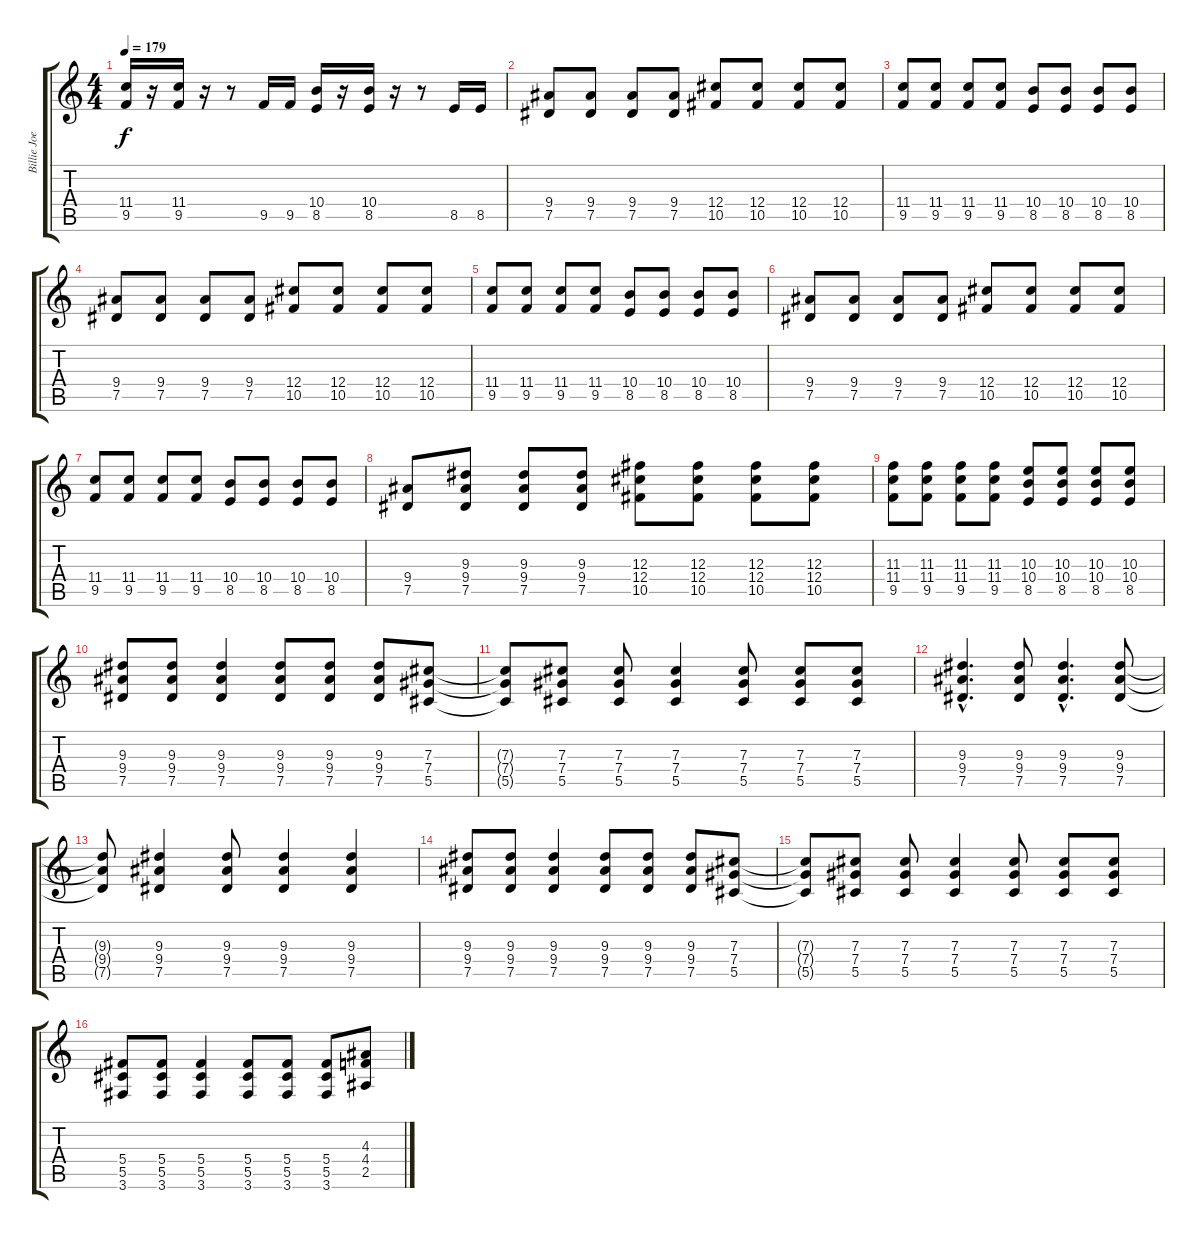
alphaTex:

\track ("Billie Joe Guitar" "Billie Joe") {instrument distortionguitar}
\staff {score tabs}
\tuning (Eb4 Bb3 Gb3 Db3 Ab2 Eb2) {hide}
\ts (4 4)
\tempo 179
\clef g2
\ks c
(11.4 9.5).16{dy f} r.16 (11.4 9.5).16 r.16 r.8 9.5.16 9.5.16 (10.4 8.5).16 r.16 (10.4 8.5).16 r.16 r.8 8.5.16 8.5.16 |
(9.4 7.5).8 (9.4 7.5).8 (9.4 7.5).8 (9.4 7.5).8 (12.4 10.5).8 (12.4 10.5).8 (12.4 10.5).8 (12.4 10.5).8 |
(11.4 9.5).8 (11.4 9.5).8 (11.4 9.5).8 (11.4 9.5).8 (10.4 8.5).8 (10.4 8.5).8 (10.4 8.5).8 (10.4 8.5).8 |
(9.4 7.5).8 (9.4 7.5).8 (9.4 7.5).8 (9.4 7.5).8 (12.4 10.5).8 (12.4 10.5).8 (12.4 10.5).8 (12.4 10.5).8 |
(11.4 9.5).8 (11.4 9.5).8 (11.4 9.5).8 (11.4 9.5).8 (10.4 8.5).8 (10.4 8.5).8 (10.4 8.5).8 (10.4 8.5).8 |
(9.4 7.5).8 (9.4 7.5).8 (9.4 7.5).8 (9.4 7.5).8 (12.4 10.5).8 (12.4 10.5).8 (12.4 10.5).8 (12.4 10.5).8 |
(11.4 9.5).8 (11.4 9.5).8 (11.4 9.5).8 (11.4 9.5).8 (10.4 8.5).8 (10.4 8.5).8 (10.4 8.5).8 (10.4 8.5).8 |
(9.4 7.5).8 (9.3 9.4 7.5).8 (9.3 9.4 7.5).8 (9.3 9.4 7.5).8 (12.3 12.4 10.5).8 (12.3 12.4 10.5).8 (12.3 12.4 10.5).8 (12.3 12.4 10.5).8 |
(11.3 11.4 9.5).8 (11.3 11.4 9.5).8 (11.3 11.4 9.5).8 (11.3 11.4 9.5).8 (10.3 10.4 8.5).8 (10.3 10.4 8.5).8 (10.3 10.4 8.5).8 (10.3 10.4 8.5).8 |
(9.3 9.4 7.5).8 (9.3 9.4 7.5).8 (9.3 9.4 7.5).4 (9.3 9.4 7.5).8 (9.3 9.4 7.5).8 (9.3 9.4 7.5).8 (7.3 7.4 5.5).8 |
(7.3{t} 7.4{t} 5.5{t}).8 (7.3 7.4 5.5).8 (7.3 7.4 5.5).8 (7.3 7.4 5.5).4 (7.3 7.4 5.5).8 (7.3 7.4 5.5).8 (7.3 7.4 5.5).8 |
(9.3{hac} 9.4{hac} 7.5{hac}).4{d} (9.3 9.4 7.5).8 (9.3{hac} 9.4{hac} 7.5{hac}).4{d} (9.3 9.4 7.5).8 |
(9.3{t} 9.4{t} 7.5{t}).8 (9.3 9.4 7.5).4 (9.3 9.4 7.5).8 (9.3 9.4 7.5).4 (9.3 9.4 7.5).4 |
(9.3 9.4 7.5).8 (9.3 9.4 7.5).8 (9.3 9.4 7.5).4 (9.3 9.4 7.5).8 (9.3 9.4 7.5).8 (9.3 9.4 7.5).8 (7.3 7.4 5.5).8 |
(7.3{t} 7.4{t} 5.5{t}).8 (7.3 7.4 5.5).8 (7.3 7.4 5.5).8 (7.3 7.4 5.5).4 (7.3 7.4 5.5).8 (7.3 7.4 5.5).8 (7.3 7.4 5.5).8 |
(5.4 5.5 3.6).8 (5.4 5.5 3.6).8 (5.4 5.5 3.6).4 (5.4 5.5 3.6).8 (5.4 5.5 3.6).8 (5.4 5.5 3.6).8 (4.3 4.4 2.5).8
